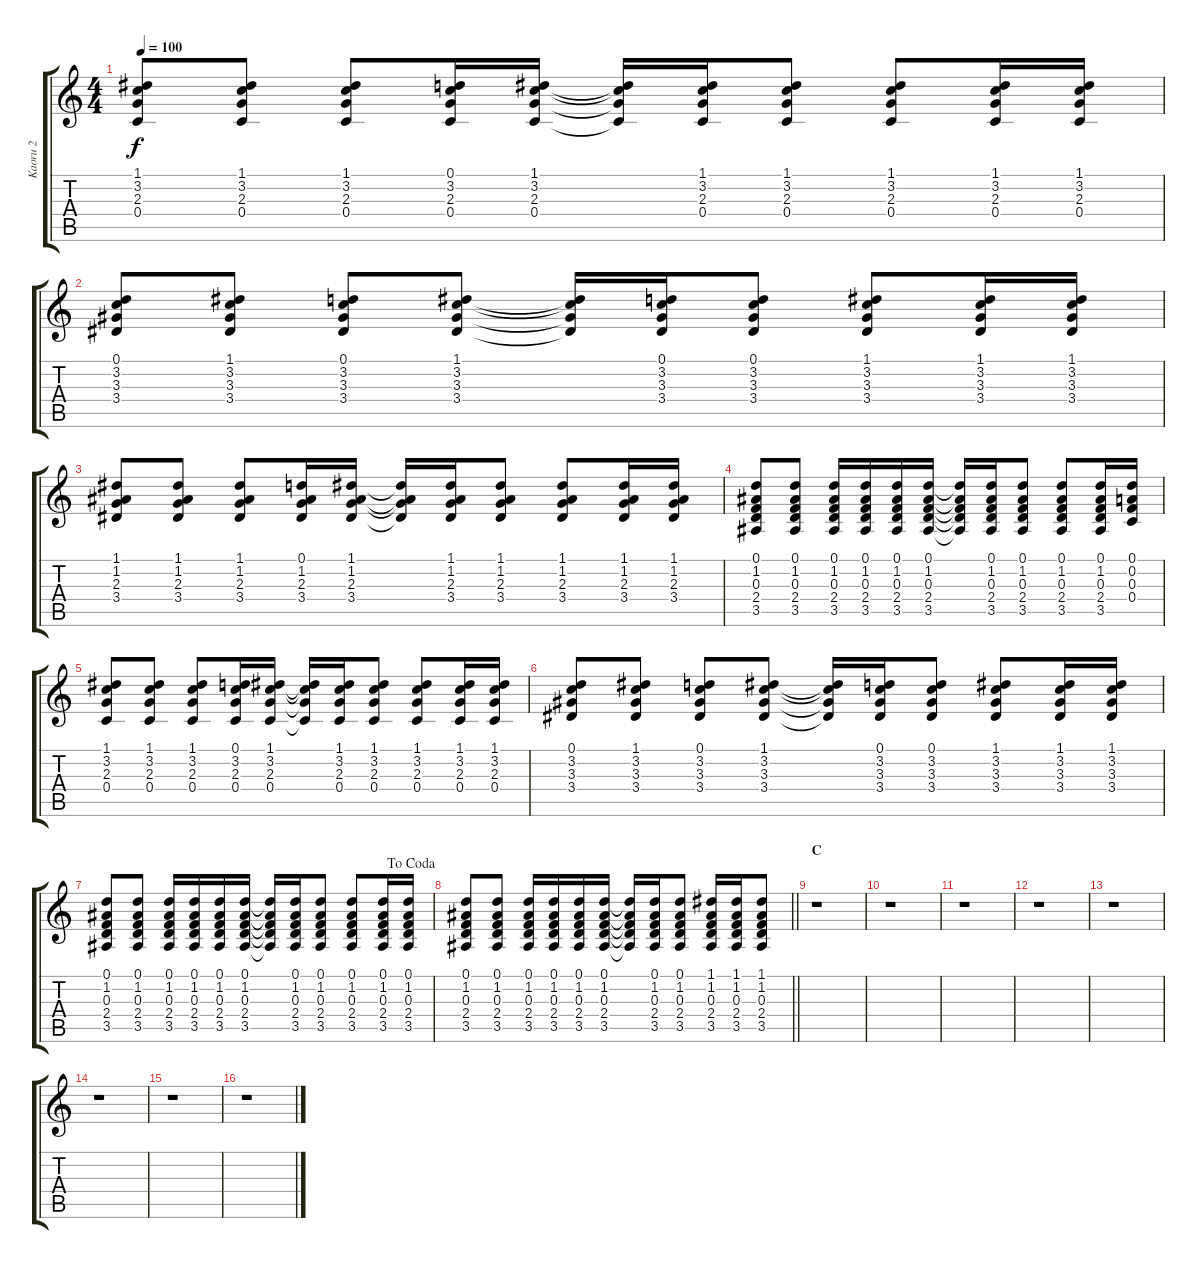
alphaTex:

\track ("Kaoru 2" "Kaoru 2") {instrument overdrivenguitar}
\staff {score tabs}
\tuning (D4 A3 F3 C3 G2 D2) {hide}
\ts (4 4)
\tempo 100
\clef g2
\ks c
(1.1 3.2 2.3 0.4).8{dy f} (1.1 3.2 2.3 0.4).8 (1.1 3.2 2.3 0.4).8 (0.1 3.2 2.3 0.4).16 (1.1 3.2 2.3 0.4).16 (1.1{t} 3.2{t} 2.3{t} 0.4{t}).16 (1.1 3.2 2.3 0.4).16 (1.1 3.2 2.3 0.4).8 (1.1 3.2 2.3 0.4).8 (1.1 3.2 2.3 0.4).16 (1.1 3.2 2.3 0.4).16 |
(0.1 3.2 3.3 3.4).8 (1.1 3.2 3.3 3.4).8 (0.1 3.2 3.3 3.4).8 (1.1 3.2 3.3 3.4).8 (1.1{t} 3.2{t} 3.3{t} 3.4{t}).16 (0.1 3.2 3.3 3.4).16 (0.1 3.2 3.3 3.4).8 (1.1 3.2 3.3 3.4).8 (1.1 3.2 3.3 3.4).16 (1.1 3.2 3.3 3.4).16 |
(1.1 1.2 2.3 3.4).8 (1.1 1.2 2.3 3.4).8 (1.1 1.2 2.3 3.4).8 (0.1 1.2 2.3 3.4).16 (1.1 1.2 2.3 3.4).16 (1.1{t} 1.2{t} 2.3{t} 3.4{t}).16 (1.1 1.2 2.3 3.4).16 (1.1 1.2 2.3 3.4).8 (1.1 1.2 2.3 3.4).8 (1.1 1.2 2.3 3.4).16 (1.1 1.2 2.3 3.4).16 |
(0.1 1.2 0.3 2.4 3.5).8 (0.1 1.2 0.3 2.4 3.5).8 (0.1 1.2 0.3 2.4 3.5).16 (0.1 1.2 0.3 2.4 3.5).16 (0.1 1.2 0.3 2.4 3.5).16 (0.1 1.2 0.3 2.4 3.5).16 (0.1{t} 1.2{t} 0.3{t} 2.4{t} 3.5{t}).16 (0.1 1.2 0.3 2.4 3.5).16 (0.1 1.2 0.3 2.4 3.5).8 (0.1 1.2 0.3 2.4 3.5).8 (0.1 1.2 0.3 2.4 3.5).16 (0.1 0.2 0.3 0.4).16 |
(1.1 3.2 2.3 0.4).8 (1.1 3.2 2.3 0.4).8 (1.1 3.2 2.3 0.4).8 (0.1 3.2 2.3 0.4).16 (1.1 3.2 2.3 0.4).16 (1.1{t} 3.2{t} 2.3{t} 0.4{t}).16 (1.1 3.2 2.3 0.4).16 (1.1 3.2 2.3 0.4).8 (1.1 3.2 2.3 0.4).8 (1.1 3.2 2.3 0.4).16 (1.1 3.2 2.3 0.4).16 |
(0.1 3.2 3.3 3.4).8 (1.1 3.2 3.3 3.4).8 (0.1 3.2 3.3 3.4).8 (1.1 3.2 3.3 3.4).8 (1.1{t} 3.2{t} 3.3{t} 3.4{t}).16 (0.1 3.2 3.3 3.4).16 (0.1 3.2 3.3 3.4).8 (1.1 3.2 3.3 3.4).8 (1.1 3.2 3.3 3.4).16 (1.1 3.2 3.3 3.4).16 |
\jump dacoda
(0.1 1.2 0.3 2.4 3.5).8 (0.1 1.2 0.3 2.4 3.5).8 (0.1 1.2 0.3 2.4 3.5).16 (0.1 1.2 0.3 2.4 3.5).16 (0.1 1.2 0.3 2.4 3.5).16 (0.1 1.2 0.3 2.4 3.5).16 (0.1{t} 1.2{t} 0.3{t} 2.4{t} 3.5{t}).16 (0.1 1.2 0.3 2.4 3.5).16 (0.1 1.2 0.3 2.4 3.5).8 (0.1 1.2 0.3 2.4 3.5).8 (0.1 1.2 0.3 2.4 3.5).16 (0.1 1.2 0.3 2.4 3.5).16 |
\barLineRight lightlight
(0.1 1.2 0.3 2.4 3.5).8 (0.1 1.2 0.3 2.4 3.5).8 (0.1 1.2 0.3 2.4 3.5).16 (0.1 1.2 0.3 2.4 3.5).16 (0.1 1.2 0.3 2.4 3.5).16 (0.1 1.2 0.3 2.4 3.5).16 (0.1{t} 1.2{t} 0.3{t} 2.4{t} 3.5{t}).16 (0.1 1.2 0.3 2.4 3.5).16 (0.1 1.2 0.3 2.4 3.5).8 (1.1 1.2 0.3 2.4 3.5).16 (1.1 1.2 0.3 2.4 3.5).16 (1.1 1.2 0.3 2.4 3.5).8 |
\section ("" "C")
r.1{instrument overdrivenguitar} |
r.1 |
r.1 |
r.1 |
r.1 |
r.1 |
r.1 |
r.1
